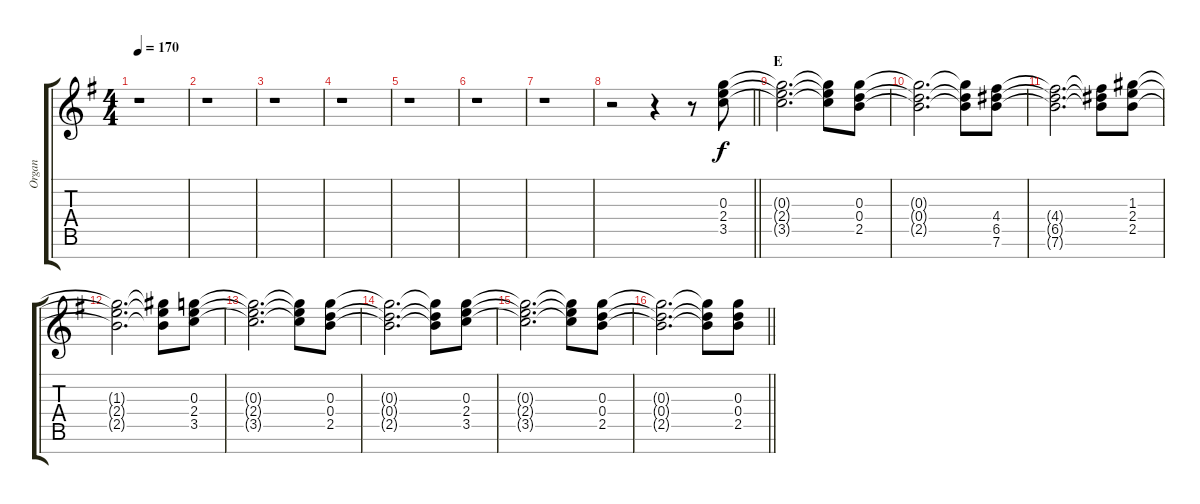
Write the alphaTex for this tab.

\track ("Organ" "Organ") {instrument rockorgan}
\staff {score tabs}
\tuning (E6 B5 G5 D5 A4 E4 B3) {hide}
\ts (4 4)
\tempo 170
\clef g2
\ks g
r.1{dy f} |
r.1 |
r.1 |
r.1 |
r.1 |
r.1 |
r.1 |
\barLineRight lightlight
r.2 r.4 r.8 (0.3 2.4 3.5).8 |
\section ("" "E")
(0.3{t} 2.4{t} 3.5{t}).2{d} (0.3{t} 2.4{t} 3.5{t}).8 (0.3 0.4 2.5).8 |
(0.3{t} 0.4{t} 2.5{t}).2{d} (0.3{t} 0.4{t} 2.5{t}).8 (4.4 6.5 7.6).8 |
(4.4{t} 6.5{t} 7.6{t}).2{d} (4.4{t} 6.5{t} 7.6{t}).8 (1.3 2.4 2.5).8 |
(1.3{t} 2.4{t} 2.5{t}).2{d} (1.3{t} 2.4{t} 2.5{t}).8 (0.3 2.4 3.5).8 |
(0.3{t} 2.4{t} 3.5{t}).2{d} (0.3{t} 2.4{t} 3.5{t}).8 (0.3 0.4 2.5).8 |
(0.3{t} 0.4{t} 2.5{t}).2{d} (0.3{t} 0.4{t} 2.5{t}).8 (0.3 2.4 3.5).8 |
(0.3{t} 2.4{t} 3.5{t}).2{d} (0.3{t} 2.4{t} 3.5{t}).8 (0.3 0.4 2.5).8 |
\barLineRight lightlight
(0.3{t} 0.4{t} 2.5{t}).2{d} (0.3{t} 0.4{t} 2.5{t}).8 (0.3 0.4 2.5).8
